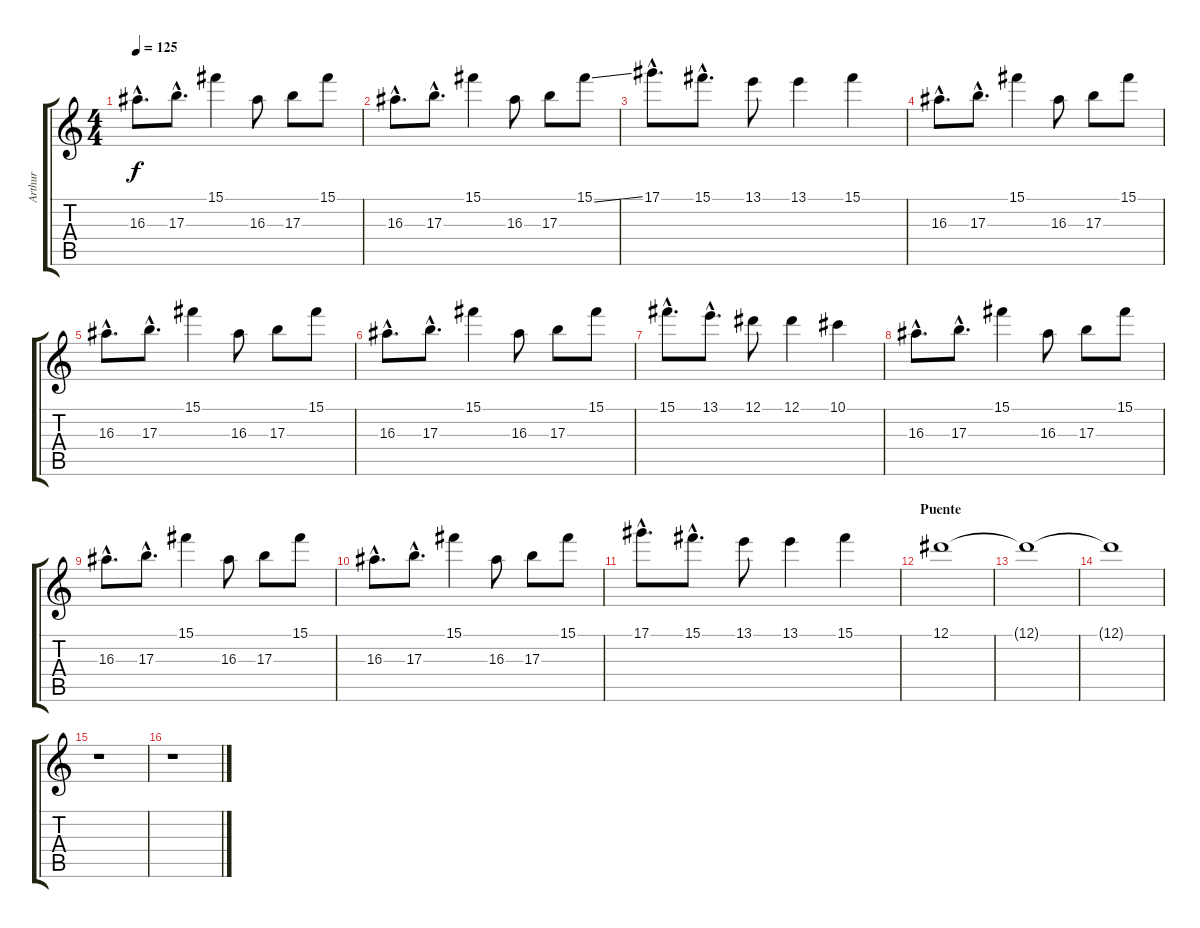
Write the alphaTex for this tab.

\track ("Arthur" "Arthur") {instrument distortionguitar}
\staff {score tabs}
\tuning (Eb4 Bb3 Gb3 Db3 Ab2 Eb2) {hide}
\ts (4 4)
\tempo 125
\clef g2
\ks c
16.3{hac}.8{d dy f} 17.3{hac}.8{d} 15.1.4 16.3.8 17.3.8 15.1.8 |
16.3{hac}.8{d} 17.3{hac}.8{d} 15.1.4 16.3.8 17.3.8 15.1{ss}.8 |
17.1{hac}.8{d} 15.1{hac}.8{d} 13.1.8 13.1.4 15.1.4 |
16.3{hac}.8{d volume 13} 17.3{hac}.8{d} 15.1.4 16.3.8 17.3.8 15.1.8 |
16.3{hac}.8{d} 17.3{hac}.8{d} 15.1.4 16.3.8 17.3.8 15.1.8 |
16.3{hac}.8{d} 17.3{hac}.8{d} 15.1.4 16.3.8 17.3.8 15.1.8 |
15.1{hac}.8{d} 13.1{hac}.8{d} 12.1.8 12.1.4 10.1.4 |
16.3{hac}.8{d} 17.3{hac}.8{d} 15.1.4 16.3.8 17.3.8 15.1.8 |
16.3{hac}.8{d} 17.3{hac}.8{d} 15.1.4 16.3.8 17.3.8 15.1.8 |
16.3{hac}.8{d} 17.3{hac}.8{d} 15.1.4 16.3.8 17.3.8 15.1.8 |
17.1{hac}.8{d} 15.1{hac}.8{d} 13.1.8 13.1.4 15.1.4 |
\section ("" "Puente")
12.1.1{volume 5} |
12.1{t}.1 |
12.1{t}.1 |
r.1 |
r.1
